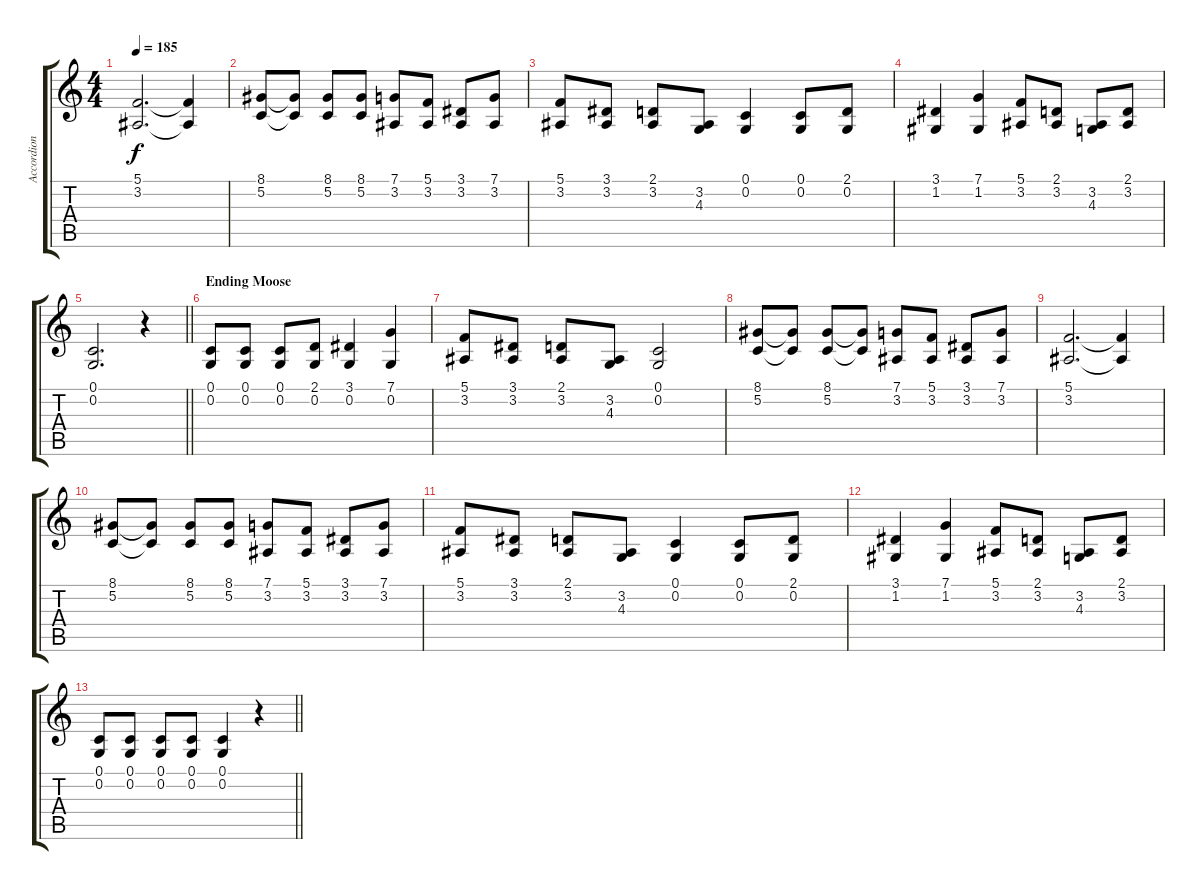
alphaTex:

\track ("Accordion" "Accordion") {instrument accordion}
\staff {score tabs}
\tuning (C4 G3 Eb3 Bb2 F2 C2) {hide}
\ts (4 4)
\tempo 185
\clef g2
\ks c
(5.1 3.2).2{d dy f} (5.1{t} 3.2{t}).4 |
(8.1 5.2).8 (8.1{t} 5.2{t}).8 (8.1 5.2).8 (8.1 5.2).8 (7.1 3.2).8 (5.1 3.2).8 (3.1 3.2).8 (7.1 3.2).8 |
(5.1 3.2).8 (3.1 3.2).8 (2.1 3.2).8 (3.2 4.3).8 (0.1 0.2).4 (0.1 0.2).8 (2.1 0.2).8 |
(3.1 1.2).4 (7.1 1.2).4 (5.1 3.2).8 (2.1 3.2).8 (3.2 4.3).8 (2.1 3.2).8 |
\barLineRight lightlight
(0.1 0.2).2{d} r.4 |
\section ("" "Ending Moose")
(0.1 0.2).8 (0.1 0.2).8 (0.1 0.2).8 (2.1 0.2).8 (3.1 0.2).4 (7.1 0.2).4 |
(5.1 3.2).8 (3.1 3.2).8 (2.1 3.2).8 (3.2 4.3).8 (0.1 0.2).2 |
(8.1 5.2).8 (8.1{t} 5.2{t}).8 (8.1 5.2).8 (8.1{t} 5.2{t}).8 (7.1 3.2).8 (5.1 3.2).8 (3.1 3.2).8 (7.1 3.2).8 |
(5.1 3.2).2{d} (5.1{t} 3.2{t}).4 |
(8.1 5.2).8 (8.1{t} 5.2{t}).8 (8.1 5.2).8 (8.1 5.2).8 (7.1 3.2).8 (5.1 3.2).8 (3.1 3.2).8 (7.1 3.2).8 |
(5.1 3.2).8 (3.1 3.2).8 (2.1 3.2).8 (3.2 4.3).8 (0.1 0.2).4 (0.1 0.2).8 (2.1 0.2).8 |
(3.1 1.2).4 (7.1 1.2).4 (5.1 3.2).8 (2.1 3.2).8 (3.2 4.3).8 (2.1 3.2).8 |
\barLineRight lightlight
(0.1 0.2).8 (0.1 0.2).8 (0.1 0.2).8 (0.1 0.2).8 (0.1 0.2).4 r.4
